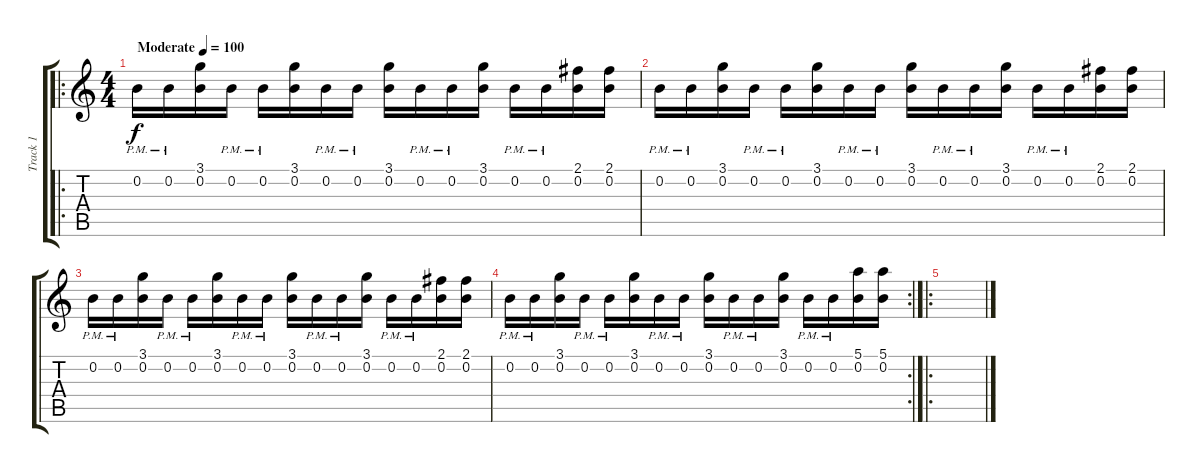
\track ("Track 1" "Track 1") {instrument distortionguitar}
\staff {score tabs}
\tuning (E4 B3 G3 D3 A2 D2) {hide}
\ro
\ts (4 4)
\tempo (100 "Moderate")
\clef g2
\ks c
0.2{pm}.16{dy f instrument distortionguitar} 0.2{pm}.16 (3.1 0.2).16 0.2{pm}.16 0.2{pm}.16 (3.1 0.2).16 0.2{pm}.16 0.2{pm}.16 (3.1 0.2).16 0.2{pm}.16 0.2{pm}.16 (3.1 0.2).16 0.2{pm}.16 0.2{pm}.16 (2.1 0.2).16 (2.1 0.2).16 |
0.2{pm}.16 0.2{pm}.16 (3.1 0.2).16 0.2{pm}.16 0.2{pm}.16 (3.1 0.2).16 0.2{pm}.16 0.2{pm}.16 (3.1 0.2).16 0.2{pm}.16 0.2{pm}.16 (3.1 0.2).16 0.2{pm}.16 0.2{pm}.16 (2.1 0.2).16 (2.1 0.2).16 |
0.2{pm}.16 0.2{pm}.16 (3.1 0.2).16 0.2{pm}.16 0.2{pm}.16 (3.1 0.2).16 0.2{pm}.16 0.2{pm}.16 (3.1 0.2).16 0.2{pm}.16 0.2{pm}.16 (3.1 0.2).16 0.2{pm}.16 0.2{pm}.16 (2.1 0.2).16 (2.1 0.2).16 |
\rc 2
0.2{pm}.16 0.2{pm}.16 (3.1 0.2).16 0.2{pm}.16 0.2{pm}.16 (3.1 0.2).16 0.2{pm}.16 0.2{pm}.16 (3.1 0.2).16 0.2{pm}.16 0.2{pm}.16 (3.1 0.2).16 0.2{pm}.16 0.2{pm}.16 (5.1 0.2).16 (5.1 0.2).16 |
\ro
